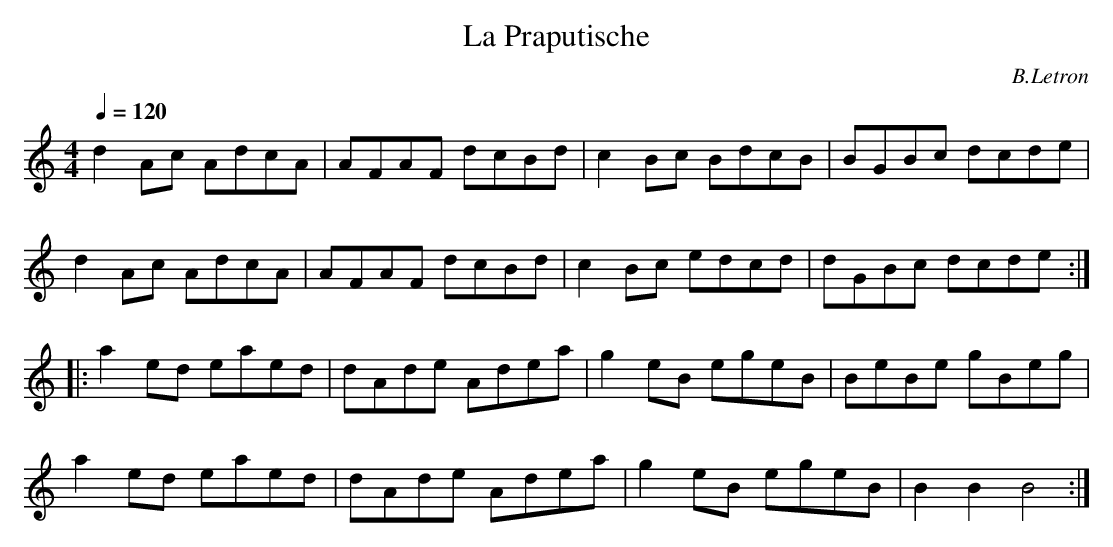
X:1     %Music
T:La Praputische     %Tune name
C:B.Letron     %Tune composer
Q:1/4=120     %Tempo
V:1     %
     %!STAVE 0 '' @
     %!INSTR 'Piano 1' 0 0 @
|:
M:4/4     %Meter
L:1/8     %
K:Am
d2 Ac AdcA |AFAF dcBd |c2 Bc BdcB |BGBc dcde |
d2 Ac AdcA |AFAF dcBd |c2 Bc edcd |dGBc dcde ::
a2 ed eaed |dAde Adea |g2 eB egeB |BeBe gBeg |
a2 ed eaed |dAde Adea |g2 eB egeB |B2 B2 B4 :|
     %End of file
